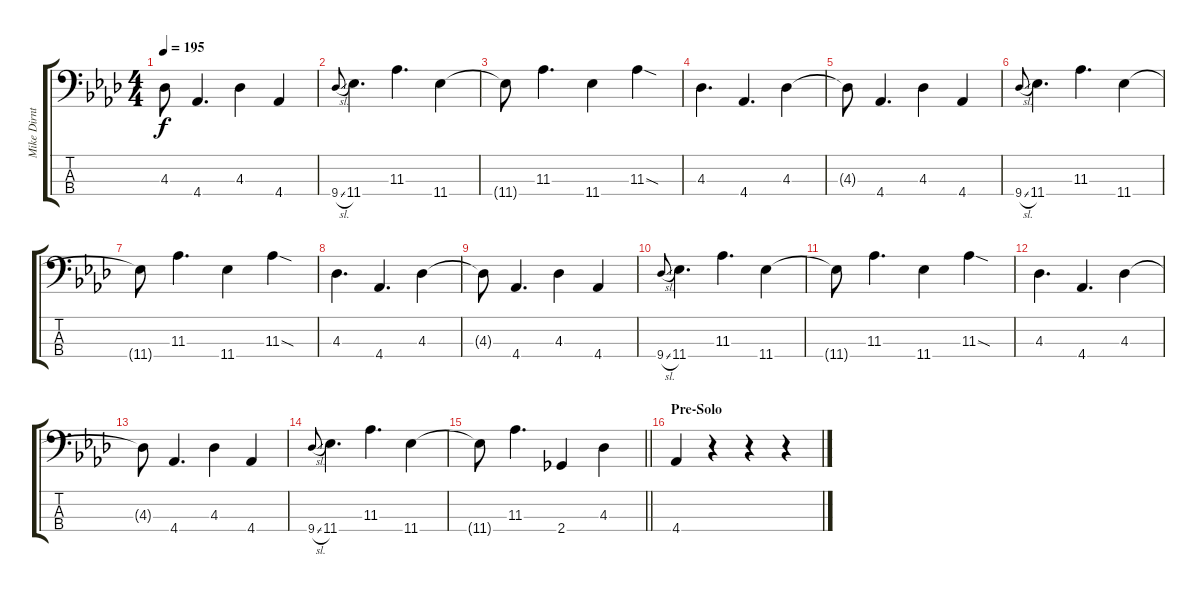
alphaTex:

\track ("Mike Dirnt" "Mike Dirnt") {instrument electricbasspick}
\staff {score tabs}
\tuning (G2 D2 A1 E1) {hide}
\ts (4 4)
\tempo 195
\clef f4
\ks ab
4.3{t}.8{dy f} 4.4.4{d} 4.3.4 4.4.4 |
9.4{sl}.8{gr onbeat} 11.4.4{d} 11.3.4{d} 11.4.4 |
11.4{t}.8 11.3.4{d} 11.4.4 11.3{sod}.4 |
4.3.4{d} 4.4.4{d} 4.3.4 |
4.3{t}.8 4.4.4{d} 4.3.4 4.4.4 |
9.4{sl}.8{gr onbeat} 11.4.4{d} 11.3.4{d} 11.4.4 |
11.4{t}.8 11.3.4{d} 11.4.4 11.3{sod}.4 |
4.3.4{d} 4.4.4{d} 4.3.4 |
4.3{t}.8 4.4.4{d} 4.3.4 4.4.4 |
9.4{sl}.8{gr onbeat} 11.4.4{d} 11.3.4{d} 11.4.4 |
11.4{t}.8 11.3.4{d} 11.4.4 11.3{sod}.4 |
4.3.4{d} 4.4.4{d} 4.3.4 |
4.3{t}.8 4.4.4{d} 4.3.4 4.4.4 |
9.4{sl}.8{gr onbeat} 11.4.4{d} 11.3.4{d} 11.4.4 |
\barLineRight lightlight
11.4{t}.8 11.3.4{d} 2.4.4 4.3.4 |
\section ("" "Pre-Solo")
4.4.4 r.4 r.4 r.4
